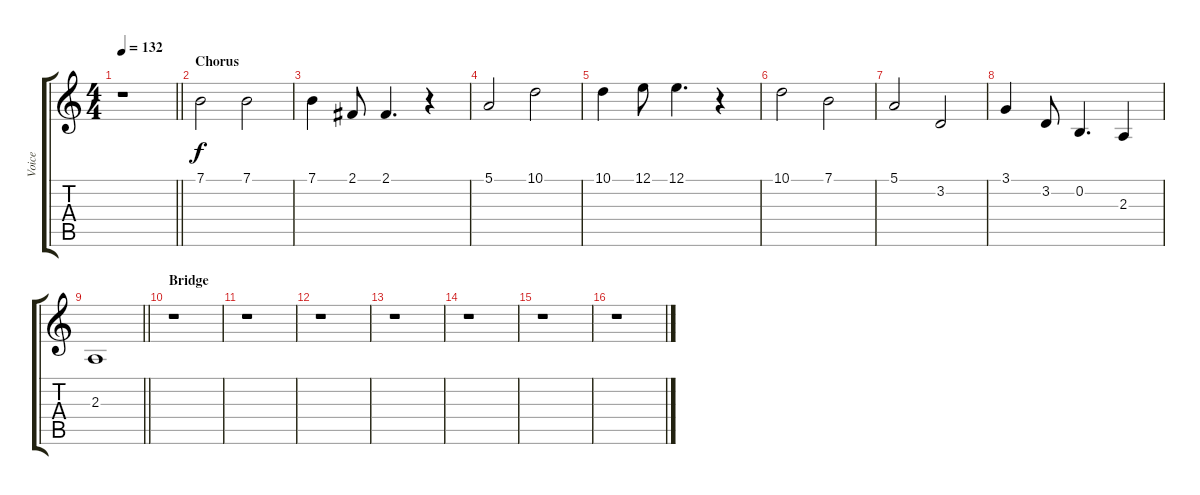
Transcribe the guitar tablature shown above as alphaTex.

\track ("Voice" "Voice") {instrument lead6voice}
\staff {score tabs}
\tuning (E4 B3 G3 D3 A2 E2) {hide}
\ts (4 4)
\tempo 132
\clef g2
\barLineRight lightlight
\ks c
r.1{dy f} |
\section ("" "Chorus ")
7.1.2 7.1.2 |
7.1.4 2.1.8 2.1.4{d} r.4 |
5.1.2 10.1.2 |
10.1.4 12.1.8 12.1.4{d} r.4 |
10.1.2 7.1.2 |
5.1.2 3.2.2 |
3.1.4 3.2.8 0.2.4{d} 2.3.4 |
\barLineRight lightlight
2.3.1 |
\section ("" "Bridge ")
r.1 |
r.1 |
r.1 |
r.1 |
r.1 |
r.1 |
r.1
